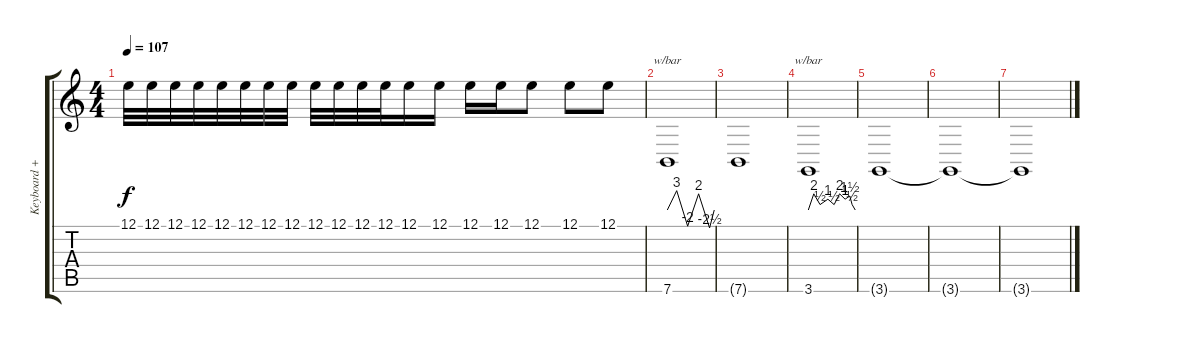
\track ("Keyboard + Gitarre" "Keyboard +") {instrument vibraphone}
\staff {score tabs}
\tuning (E4 B3 G3 D3 A2 E2) {hide}
\ts (4 4)
\tempo 107
\clef g2
\ks c
12.1.32{dy f} 12.1.32 12.1.32 12.1.32 12.1.32 12.1.32 12.1.32 12.1.32 12.1.32 12.1.32 12.1.32 12.1.32 12.1.16 12.1.16 12.1.16{volume 12} 12.1.16 12.1.8 12.1.8 12.1.8 |
7.6.1{tbe (custom default 0 0 12 12 26 -8 40 8 54 -10 60 0) volume 8} |
7.6{t}.1 |
3.6.1{tbe (custom default 0 0 7 8 15 2 25 4 33 2 40 8 47 4 53 6 56 2 60 0) volume 6} |
3.6{t}.1 |
3.6{t}.1{volume 0} |
3.6{t}.1
